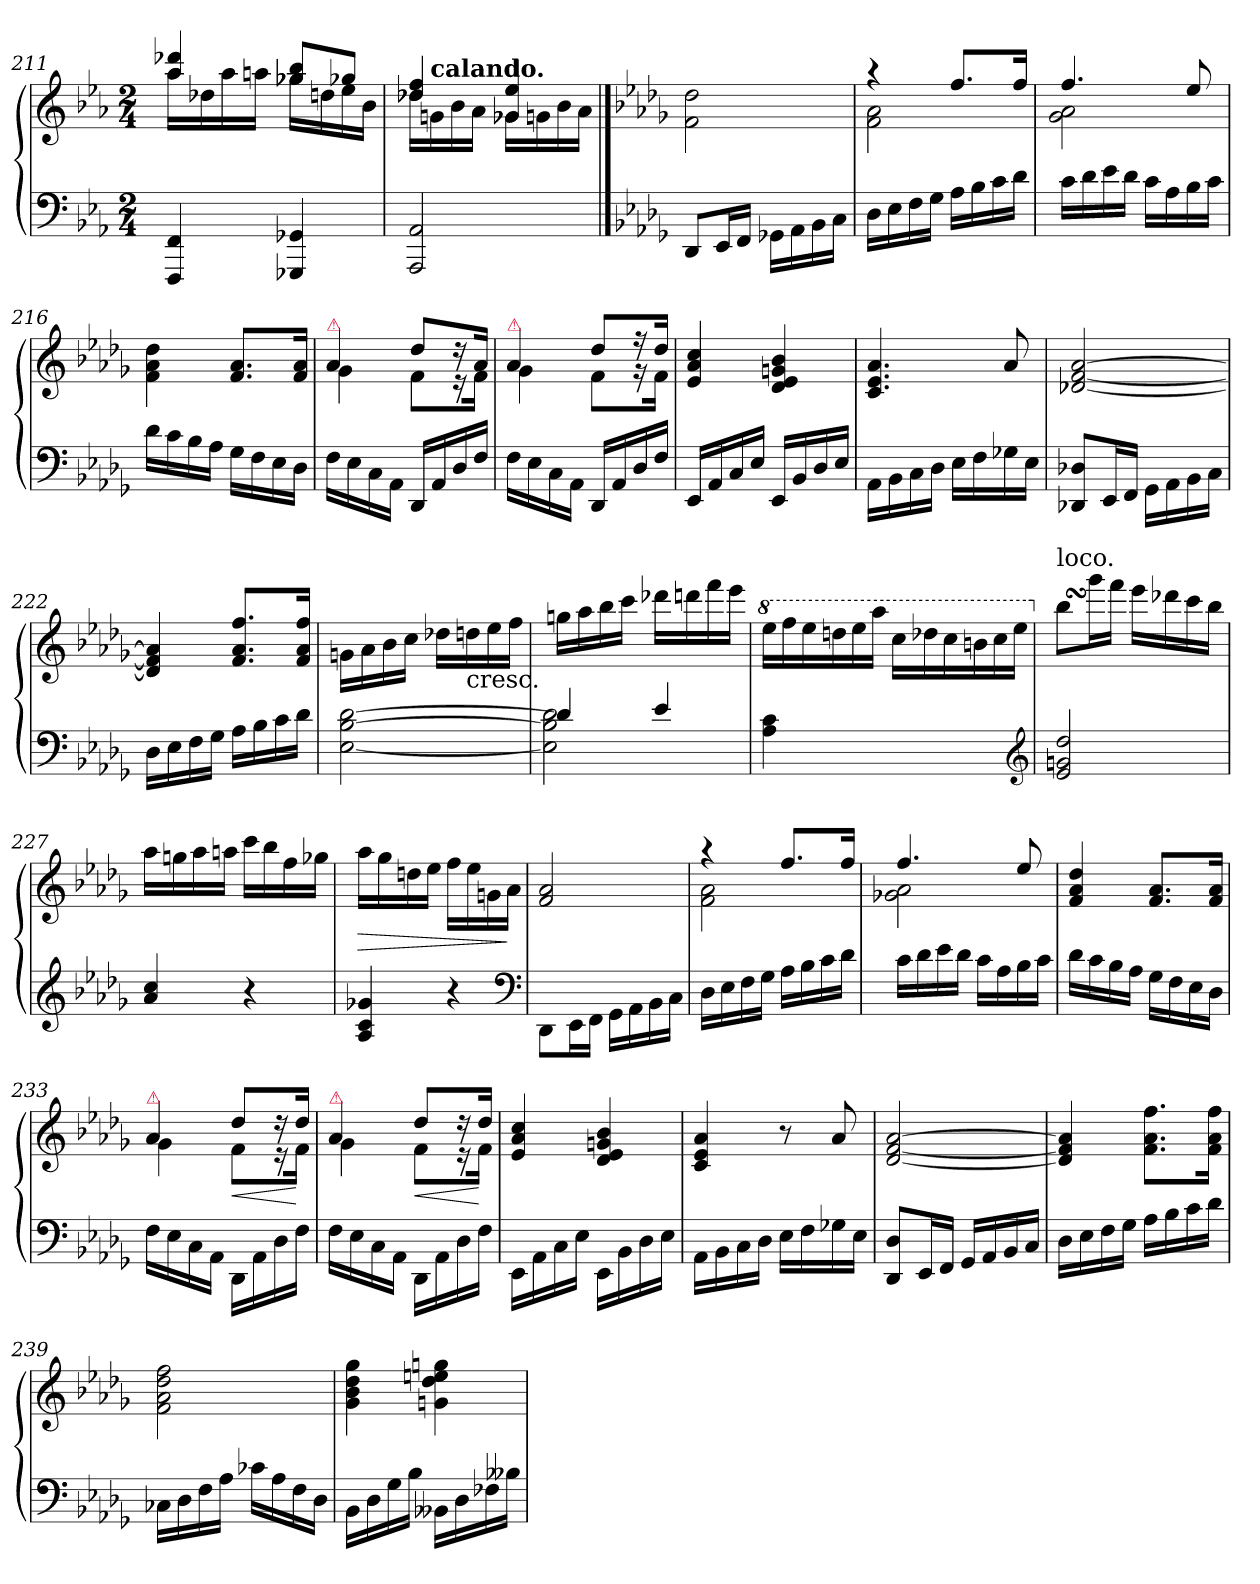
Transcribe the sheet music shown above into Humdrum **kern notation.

**kern	**kern	**dynam
*part1	*part1	*part1
*staff2	*staff1	*staff1/2
*clefF4	*clefG2	*
*k[b-e-a-]	*k[b-e-a-]	*
*M2/4	*M2/4	*
=211	=211	=211
*	*^	*
4FFF/ 4FF/	4aa-/ 4ddd-X/	16aa-LL	.
.	.	16dd-X	.
.	.	16aa-	.
.	.	16aanJJ	.
4GGG-X/ 4GG-X/	8gg-X 8bb-L	16gg-XLL	.
.	.	16ddn	.
.	8gg-XJ	16ee-	.
.	.	16b-JJ	.
=212	=212	=212	=212
2AAA-/ 2AA-/	4dd-X/ 4ff/	16dd-XLL	.
!	!	!LO:TX:a:B:t=calando.	!
.	.	16gn	.
.	.	16b-	.
.	.	16a-JJ	.
.	4g-X/ 4ee-/	16g-XLL	.
.	.	16gn	.
.	.	16b-	.
.	.	16a-JJ	.
*	*v	*v	*
==213	==213	==213
*k[b-e-a-d-g-]	*k[b-e-a-d-g-]	*
*	*^	*
!	!LO:TX:a:B:t=dolce e legato.	!	!
*	*v	*v	*
8DD-/L	2f\ 2dd-\	.
16EE-L	.	.
16FFJJ	.	.
16GG-X\LL	.	.
16AA-	.	.
16BB-	.	.
16CJJ	.	.
=214	=214	=214
*	*^	*
16D-\LL	4raa	2f\ 2a-\	.
16E-	.	.	.
16F	.	.	.
16G-JJ	.	.	.
16A-\LL	8.ff/L	.	.
16B-	.	.	.
16c	.	.	.
16d-JJ	16ffJk	.	.
=215	=215	=215	=215
16c\LL	4.ff/	2g-\ 2a-\	.
16d-	.	.	.
16e-	.	.	.
16d-JJ	.	.	.
16c\LL	.	.	.
16A-	.	.	.
16B-	8ee-/	.	.
16cJJ	.	.	.
*	*v	*v	*
=216	=216	=216
16d-\LL	4f\ 4a-\ 4dd-\	.
16c	.	.
16B-	.	.
16A-JJ	.	.
16G-\LL	8.f/ 8.a-/L	.
16F	.	.
16E-	.	.
16D-JJ	16f 16a-Jk	.
=217	=217	=217
*	*^	*
!	!LO:TX:a:color=crimson:t=⚠	!	!
16F\LL	4a-/	4g-\	.
16E-	.	.	.
16C	.	.	.
16AA-JJ	.	.	.
16DD-/LL	8dd-L	8fL	.
16AA-	.	.	.
16D-	16rdd	16re	.
16FJJ	16a-Jk	16fJk	.
=218	=218	=218	=218
!	!LO:TX:a:color=crimson:t=⚠	!	!
16F\LL	4a-/	4g-\	.
16E-	.	.	.
16C	.	.	.
16AA-JJ	.	.	.
16DD-/LL	8dd-L	8fL	.
16AA-	.	.	.
16D-	16rff	16rg	.
16FJJ	16dd-Jk	16fJk	.
*	*v	*v	*
=219	=219	=219
16EE-/LL	4e-/ 4a-/ 4cc/	.
16AA-	.	.
16C	.	.
16E-JJ	.	.
16EE-/LL	4d-/ 4e-/ 4gn/ 4b-/	.
16BB-	.	.
16D-	.	.
16E-JJ	.	.
=220	=220	=220
16AA-\LL	4.c/ 4.e-/ 4.a-/	.
16BB-	.	.
16C	.	.
16D-JJ	.	.
16E-\LL	.	.
16F	.	.
16G-X	8a-/	.
16E-JJ	.	.
=221	=221	=221
8DD-X/ 8D-X/L	[2d-X [2f [2a-	.
16EE-L	.	.
16FFJJ	.	.
16GG-\LL	.	.
16AA-	.	.
16BB-	.	.
16CJJ	.	.
=222	=222	=222
16D-\LL	4d-] 4f] 4a-]	.
16E-	.	.
16F	.	.
16G-JJ	.	.
16A-\LL	8.f/ 8.a-/ 8.ff/L	.
16B-	.	.
16c	.	.
16d-JJ	16f 16a- 16ffJk	.
=223	=223	=223
[2E-\ [2B-\ [2d-\	16gn\LL	.
.	16a-	.
.	16b-	.
.	16ccJJ	.
.	16dd-X\LL	.
!	!LO:TX:b:t=cresc.	!
.	16ddn	.
.	16ee-	.
.	16ffJJ	.
=224	=224	=224
!LO:N:vis=2	!	!
*^	*	*
4d-]	2E-]\ 2B-]\ 2d-\	16ggn\LL	.
.	.	16aa-	.
.	.	16bb-	.
.	.	16cccJJ	.
4e-/	.	16ddd-X\LL	.
.	.	16dddn	.
.	.	16fff	.
.	.	16eee-JJ	.
*v	*v	*	*
=225	=225	=225
*	*8va	*
*	*Xtuplet	*
4A-\ 4c\	24eee-\LL	.
.	24fff	.
.	24eee-	.
.	24dddn	.
.	24eee-	.
.	24aaa-JJ	.
4ryy	24ccc\LL	.
.	24ddd-X	.
.	24ccc	.
.	24bbn	.
.	24ccc	.
.	24eee-JJ	.
*clefG2	*	*
=226	=226	=226
*	*X8va	*
!	!LO:TX:a:t=loco.	!
2e-/ 2gn/ 2dd-/	8bb-SSSL	.
.	16ggg-L	.
.	16fffJJ	.
.	16eee-LL	.
.	16ddd-X	.
.	16ccc	.
.	16bb-JJ	.
=227	=227	=227
4a-/ 4cc/	16aa-\LL	.
.	16ggn	.
.	16aa-	.
.	16aanJJ	.
4r	16ccc\LL	.
.	16bb-	.
.	16ff	.
.	16gg-XJJ	.
=228	=228	=228
!	!	!LO:HP:b
4A-/ 4c/ 4g-X/	16aa-\LL	>
.	16gg-	.
.	16ddn	.
.	16ee-JJ	.
4r	16ff\LL	.
.	16ee-	.
.	16gn	.
.	16a-JJ	]
*clefF4	*	*
=229	=229	=229
8DD-\L	2f/ 2a-/	.
16EE-L	.	.
16FFJJ	.	.
16GG-\LL	.	.
16AA-	.	.
16BB-	.	.
16CJJ	.	.
=230	=230	=230
*	*^	*
16D-\LL	4raa	2f\ 2a-\	.
16E-	.	.	.
16F	.	.	.
16G-JJ	.	.	.
16A-\LL	8.ff/L	.	.
16B-	.	.	.
16c	.	.	.
16d-JJ	16ffJk	.	.
=231	=231	=231	=231
16c\LL	4.ff/	2g-X\ 2a-\	.
16d-	.	.	.
16e-	.	.	.
16d-JJ	.	.	.
16c\LL	.	.	.
16A-	.	.	.
16B-	8ee-/	.	.
16cJJ	.	.	.
*	*v	*v	*
=232	=232	=232
16d-\LL	4f/ 4a-/ 4dd-/	.
16c	.	.
16B-	.	.
16A-JJ	.	.
16G-\LL	8.f/ 8.a-/L	.
16F	.	.
16E-	.	.
16D-JJ	16f 16a-Jk	.
=233	=233	=233
*	*^	*
!	!LO:TX:a:color=crimson:t=⚠	!	!
16F\LL	4a-/	4g-\	.
16E-	.	.	.
16C	.	.	.
16AA-JJ	.	.	.
!	!	!	!LO:HP:b
16DD-\LL	8dd-/L	8fL	<
16AA-	.	.	.
16D-	16rdd	16re	.
16FJJ	16dd-Jk	16fJk	[
=234	=234	=234	=234
!	!LO:TX:a:color=crimson:t=⚠	!	!
16F\LL	4a-/	4g-\	.
16E-	.	.	.
16C	.	.	.
16AA-JJ	.	.	.
!	!	!	!LO:HP:b
16DD-\LL	8dd-/L	8fL	<
16AA-	.	.	.
16D-	16rdd	16re	.
16FJJ	16dd-Jk	16fJk	[
*	*v	*v	*
=235	=235	=235
16EE-\LL	4e-/ 4a-/ 4cc/	.
16AA-	.	.
16C	.	.
16E-JJ	.	.
16EE-\LL	4d-/ 4e-/ 4gn/ 4b-/	.
16BB-	.	.
16D-	.	.
16E-JJ	.	.
=236	=236	=236
16AA-\LL	4c/ 4e-/ 4a-/	.
16BB-	.	.
16C	.	.
16D-JJ	.	.
16E-\LL	8r	.
16F	.	.
16G-X	8a-/	.
16E-JJ	.	.
=237	=237	=237
8DD-/ 8D-/L	[2d-/ [2f/ [2a-/	.
16EE-L	.	.
16FFJJ	.	.
16GG-/LL	.	.
16AA-	.	.
16BB-	.	.
16CJJ	.	.
=238	=238	=238
16D-\LL	4d-]/ 4f]/ 4a-]/	.
16E-	.	.
16F	.	.
16G-JJ	.	.
16A-\LL	8.f\ 8.a-\ 8.ff\L	.
16B-	.	.
16c	.	.
16d-JJ	16f 16a- 16ffJk	.
=239	=239	=239
16C-X\LL	2f\ 2a-\ 2dd-\ 2ff\	.
16D-	.	.
16F	.	.
16A-JJ	.	.
16c-X\LL	.	.
16A-	.	.
16F	.	.
16D-JJ	.	.
=240	=240	=240
16BB-\LL	4g-\ 4b-\ 4dd-\ 4gg-\	.
16D-	.	.
16G-	.	.
16B-JJ	.	.
16BB--X\LL	4gn\ 4dd-\ 4een\ 4ggn\	.
16D-	.	.
16F-X	.	.
16B--XJJ	.	.
=	=	=
*-	*-	*-
